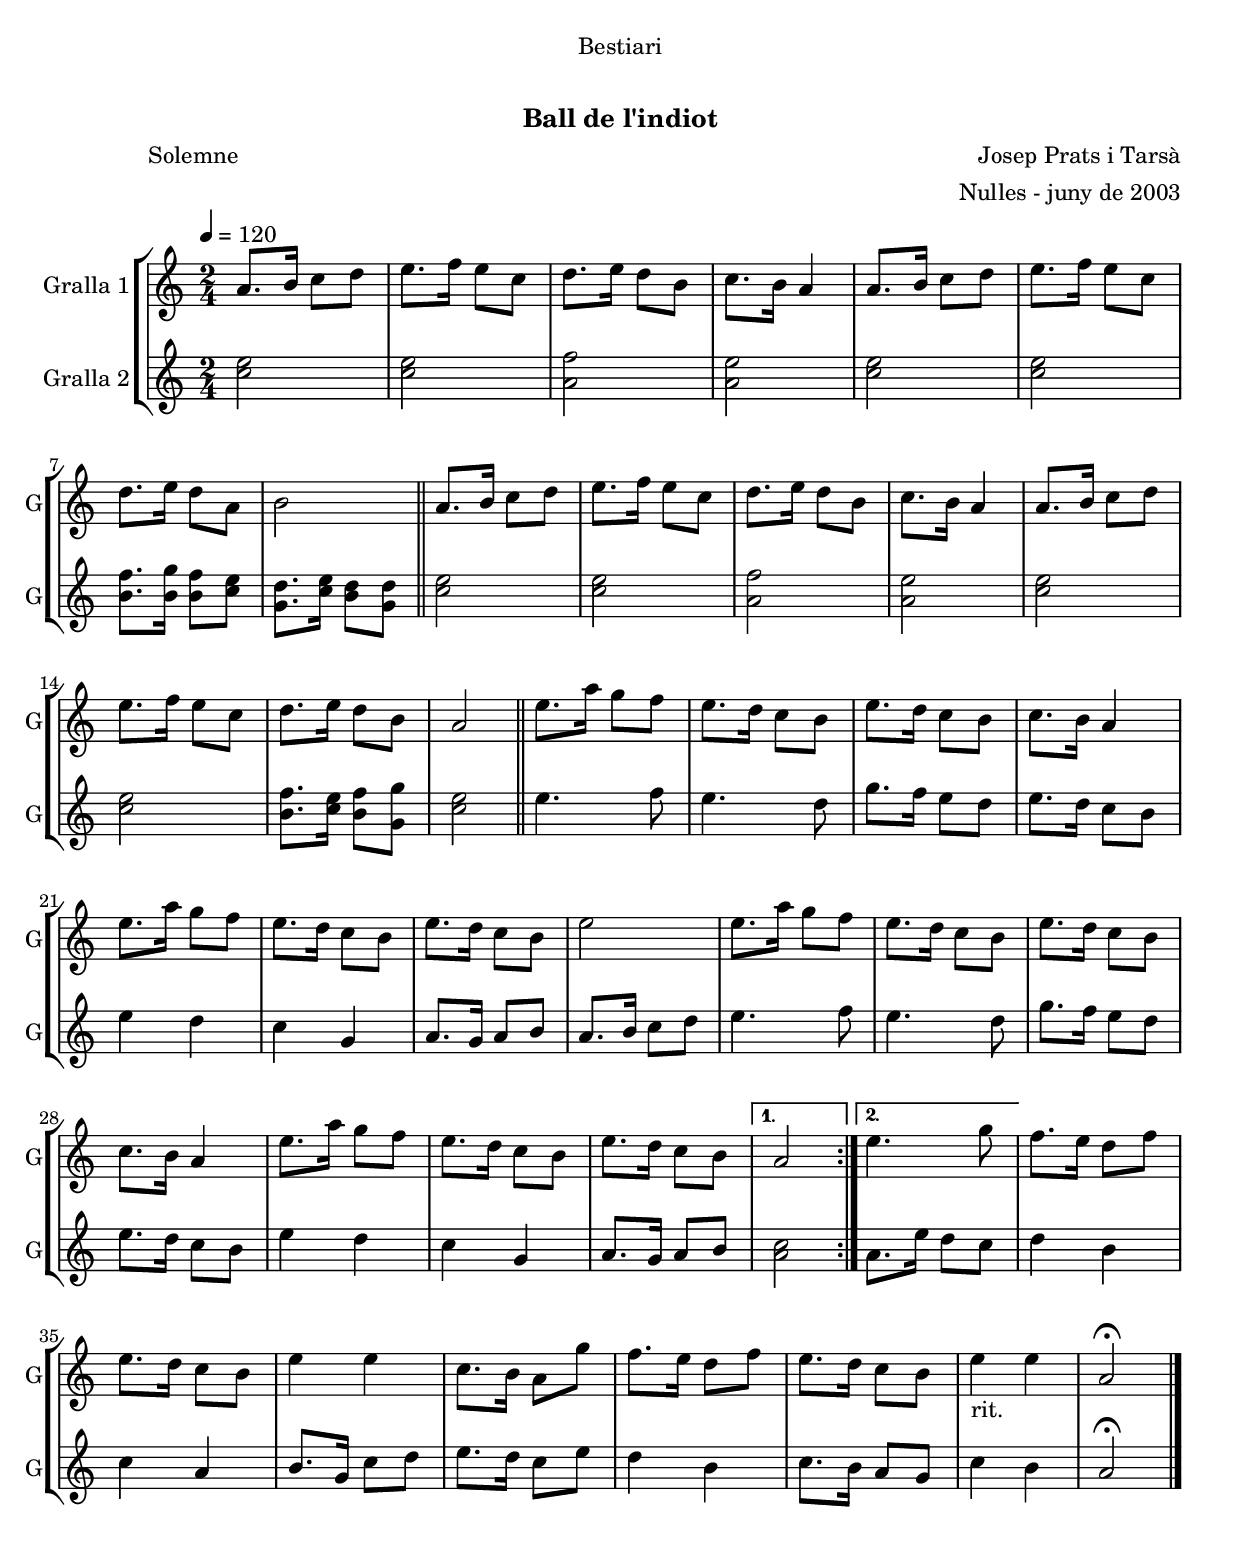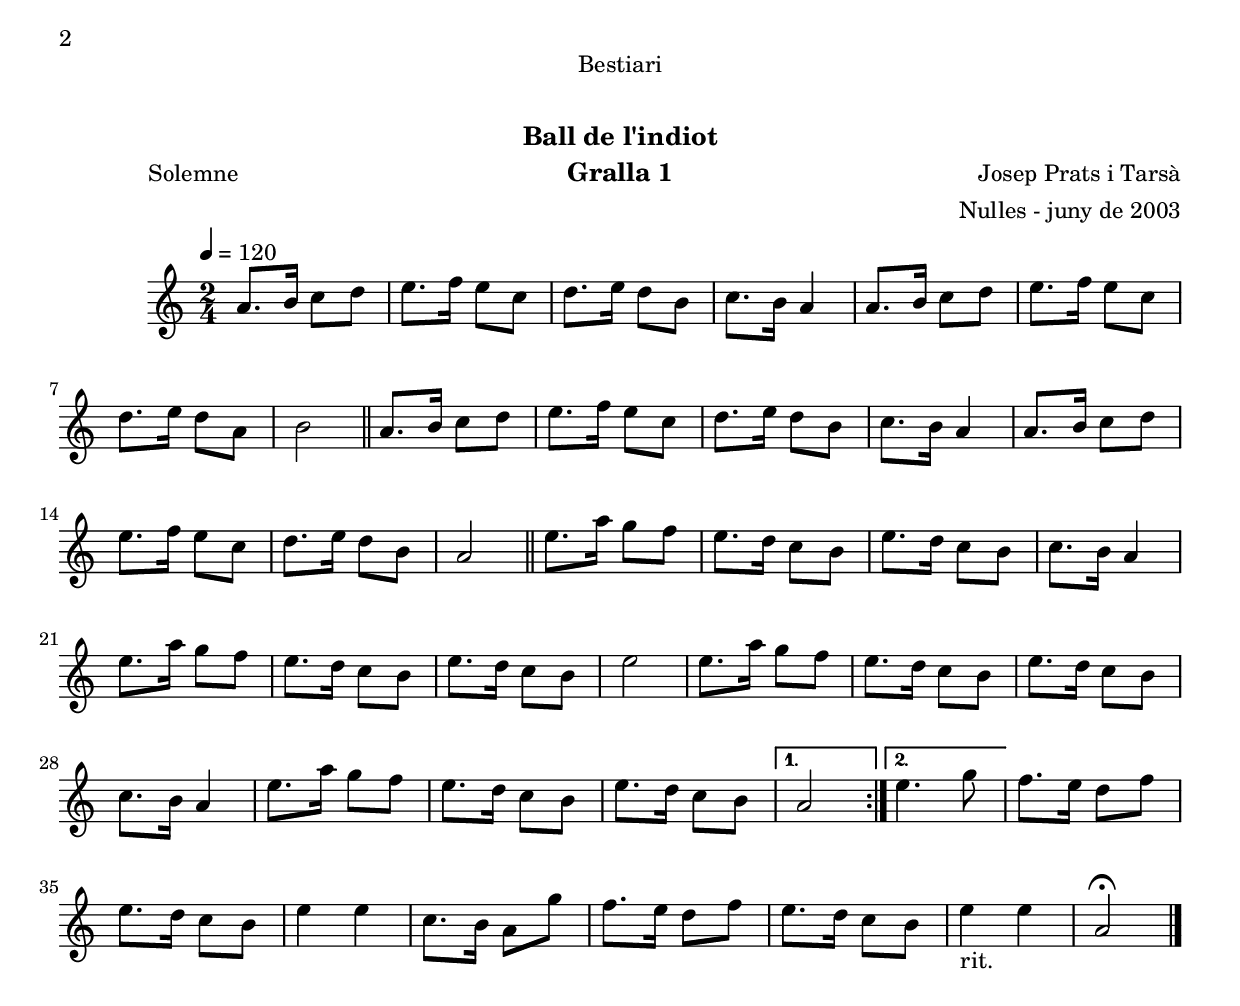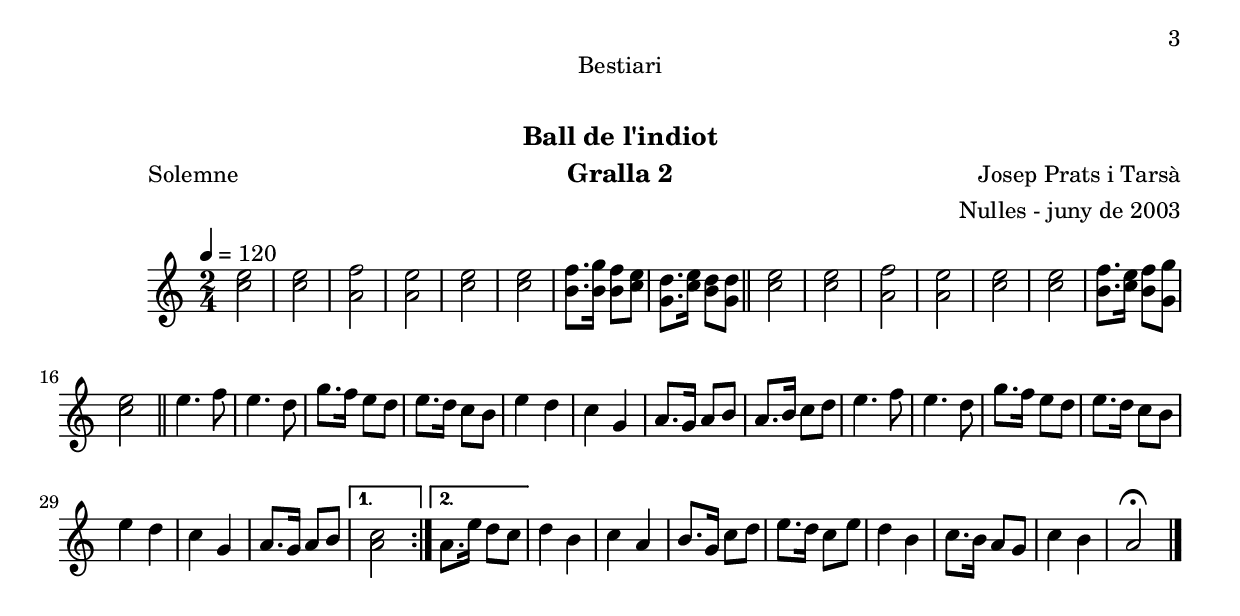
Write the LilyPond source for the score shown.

\version "2.16.0"

\header {
  dedication="Bestiari"
  title="   "
  subtitle="Ball de l'indiot"
  subsubtitle=""
  poet="              Solemne"
  meter=""
  piece=""
  composer="Josep Prats i Tarsà"
  arranger="Nulles - juny de 2003"
  opus=""
  instrument=""
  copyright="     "
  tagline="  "
}

liniaroAa =
\relative a'
{
  \tempo 4=120
  \clef treble
  \key c \major
  \time 2/4
  \repeat volta 2 { a8. b16 c8 d  |
  e8. f16 e8 c  |
  d8. e16 d8 b  |
  c8. b16 a4  |
  %05
  a8. b16 c8 d  |
  e8. f16 e8 c  |
  d8. e16 d8 a  |
  b2  \bar "||"
  a8. b16 c8 d  |
  %10
  e8. f16 e8 c  |
  d8. e16 d8 b  |
  c8. b16 a4  |
  a8. b16 c8 d  |
  e8. f16 e8 c  |
  %15
  d8. e16 d8 b  |
  a2  \bar "||"
  e'8. a16 g8 f  |
  e8. d16 c8 b  |
  e8. d16 c8 b  |
  %20
  c8. b16 a4  |
  e'8. a16 g8 f  |
  e8. d16 c8 b  |
  e8. d16 c8 b  |
  e2  |
  %25
  e8. a16 g8 f  |
  e8. d16 c8 b  |
  e8. d16 c8 b  |
  c8. b16 a4  |
  e'8. a16 g8 f  |
  %30
  e8. d16 c8 b  |
  e8. d16 c8 b }
  \alternative { { a2 }
  { e'4. g8 } }
  f8. e16 d8 f  |
  %35
  e8. d16 c8 b  |
  e4 e  |
  c8. b16 a8 g'  |
  f8. e16 d8 f  |
  e8. d16 c8 b  |
  %40
  e4 _"rit." e  |
  a,2\fermata  \bar "|."
}

liniaroAb =
\relative c''
{
  \tempo 4=120
  \clef treble
  \key c \major
  \time 2/4
  \repeat volta 2 { <c e>2  |
  <c e>2  |
  <a f'>2  |
  <a e'>2  |
  %05
  <c e>2  |
  <c e>2  |
  <b f'>8. <b g'>16 <b f'>8 <c e>  |
  <g d'>8. <c e>16 <b d>8 <g d'>  \bar "||"
  <c e>2  |
  %10
  <c e>2  |
  <a f'>2  |
  <a e'>2  |
  <c e>2  |
  <c e>2  |
  %15
  <b f'>8. <c e>16 <b f'>8 <g g'>  |
  <c e>2  \bar "||"
  e4. f8  |
  e4. d8  |
  g8. f16 e8 d  |
  %20
  e8. d16 c8 b  |
  e4 d  |
  c4 g  |
  a8. g16 a8 b  |
  a8. b16 c8 d  |
  %25
  e4. f8  |
  e4. d8  |
  g8. f16 e8 d  |
  e8. d16 c8 b  |
  e4 d  |
  %30
  c4 g  |
  a8. g16 a8 b }
  \alternative { { <a c>2 }
  { a8. e'16 d8 c } }
  d4 b  |
  %35
  c4 a  |
  b8. g16 c8 d  |
  e8. d16 c8 e  |
  d4 b  |
  c8. b16 a8 g  |
  %40
  c4 b  |
  a2\fermata  \bar "|."
}

\bookpart {
  \score {
    \new StaffGroup {
      \override Score.RehearsalMark #'self-alignment-X = #LEFT
      <<
        \new Staff \with {instrumentName = #"Gralla 1" shortInstrumentName = #"G"} \liniaroAa
        \new Staff \with {instrumentName = #"Gralla 2" shortInstrumentName = #"G"} \liniaroAb
      >>
    }
    \layout {}
  }\score { \unfoldRepeats
    \new StaffGroup {
      \override Score.RehearsalMark #'self-alignment-X = #LEFT
      <<
        \new Staff \with {instrumentName = #"Gralla 1" shortInstrumentName = #"G"} \liniaroAa
        \new Staff \with {instrumentName = #"Gralla 2" shortInstrumentName = #"G"} \liniaroAb
      >>
    }
    \midi {}
  }
}

\bookpart {
  \header {instrument="Gralla 1"}
  \score {
    \new StaffGroup {
      \override Score.RehearsalMark #'self-alignment-X = #LEFT
      <<
        \new Staff \liniaroAa
      >>
    }
    \layout {}
  }\score { \unfoldRepeats
    \new StaffGroup {
      \override Score.RehearsalMark #'self-alignment-X = #LEFT
      <<
        \new Staff \liniaroAa
      >>
    }
    \midi {}
  }
}

\bookpart {
  \header {instrument="Gralla 2"}
  \score {
    \new StaffGroup {
      \override Score.RehearsalMark #'self-alignment-X = #LEFT
      <<
        \new Staff \liniaroAb
      >>
    }
    \layout {}
  }\score { \unfoldRepeats
    \new StaffGroup {
      \override Score.RehearsalMark #'self-alignment-X = #LEFT
      <<
        \new Staff \liniaroAb
      >>
    }
    \midi {}
  }
}

